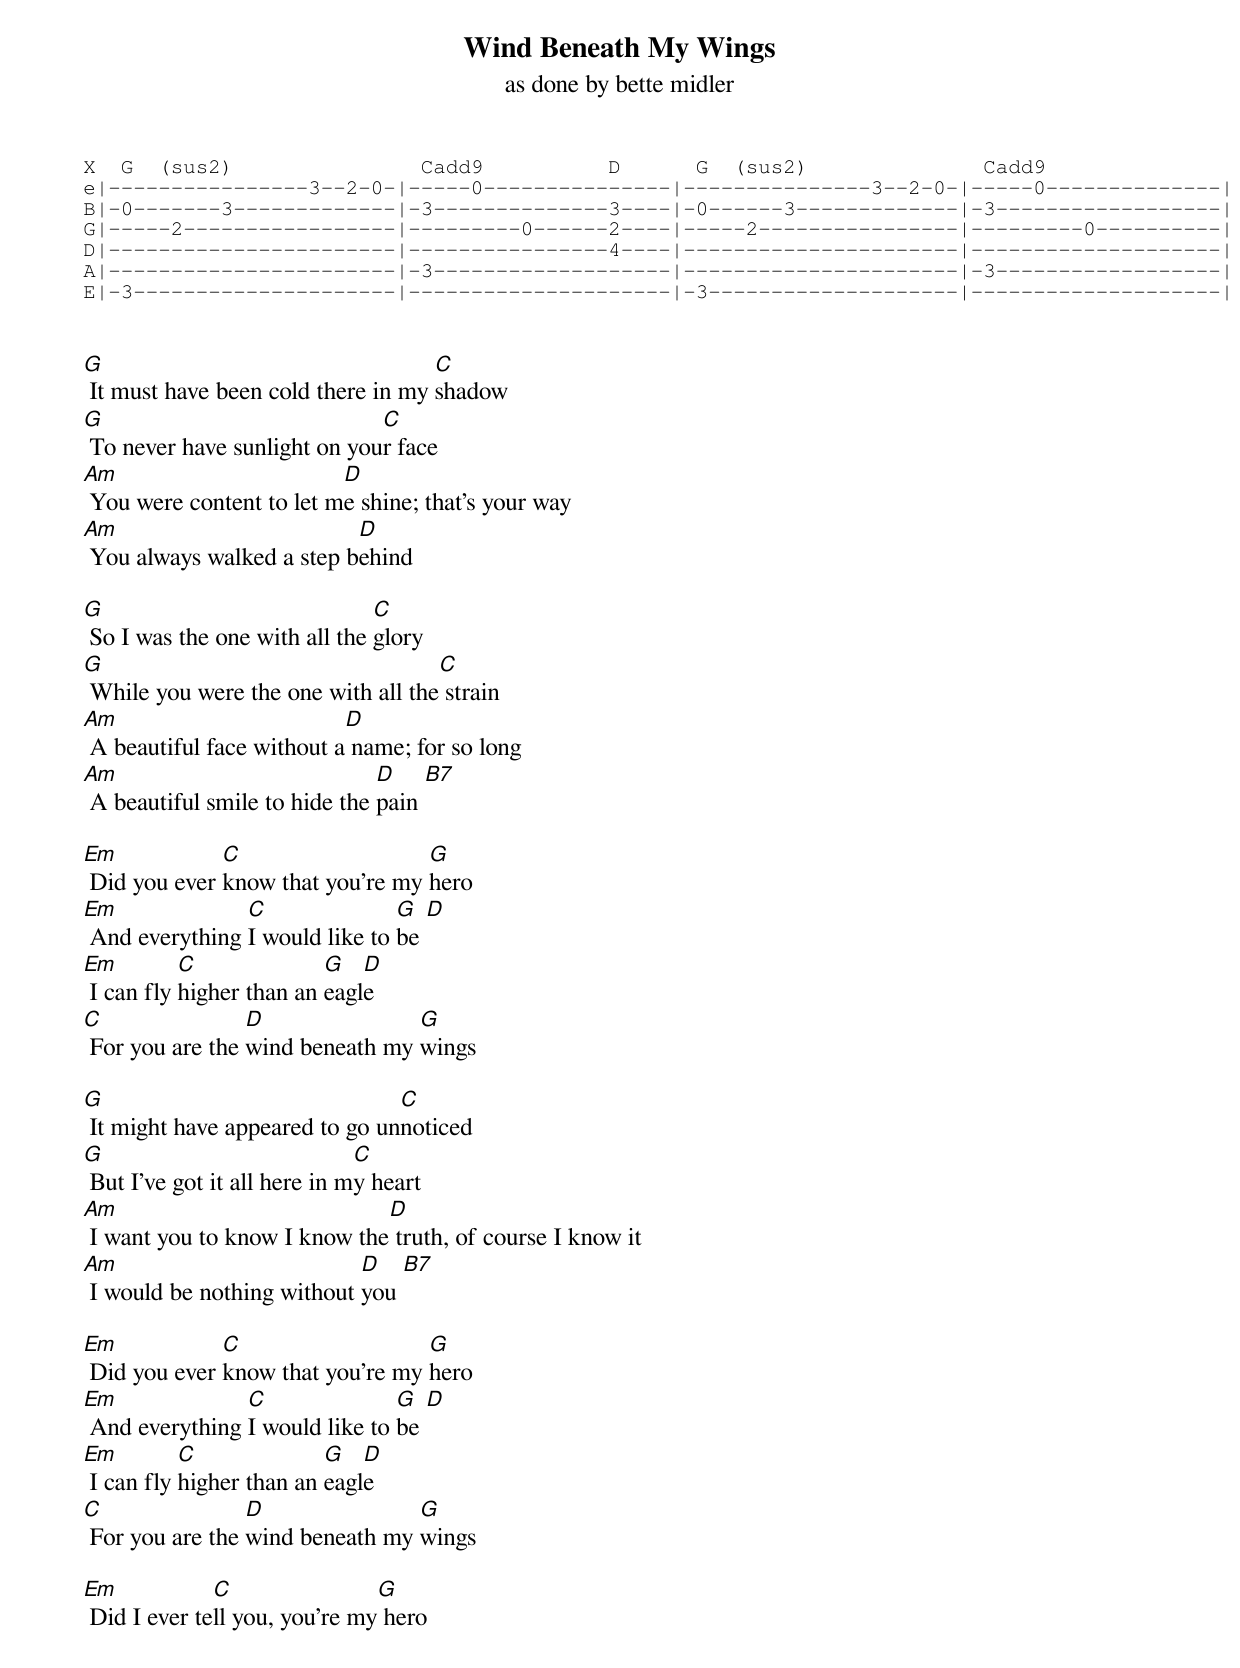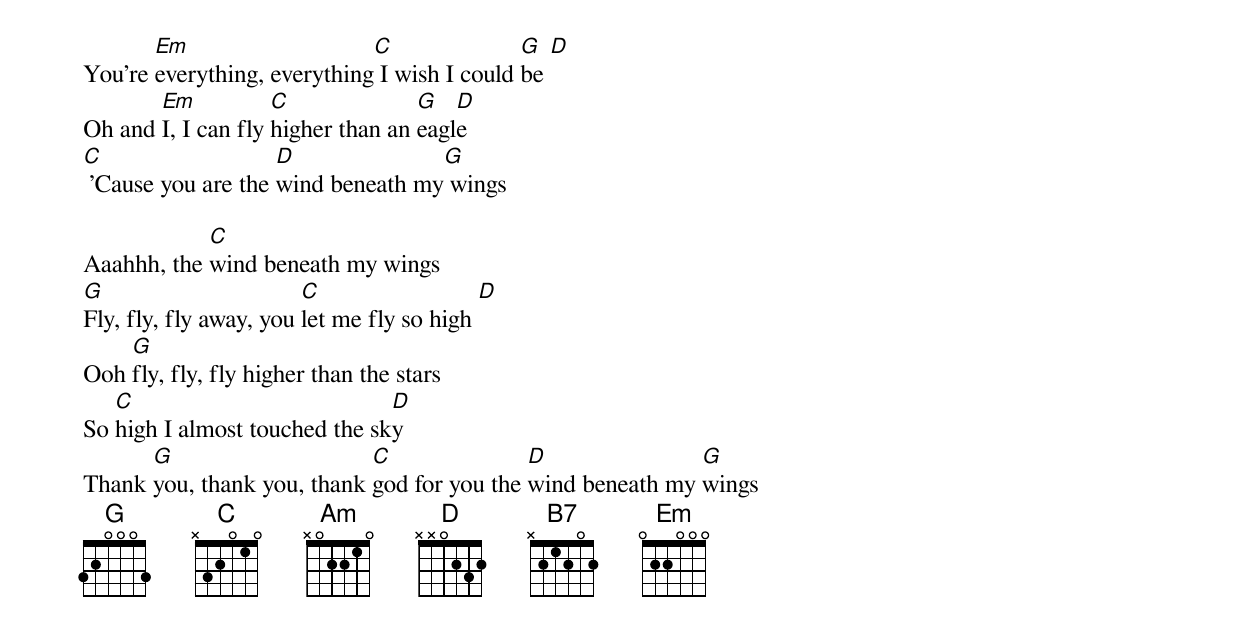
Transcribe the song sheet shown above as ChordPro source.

{title: Wind Beneath My Wings}
{subtitle: as done by bette midler}

{sot}
X  G  (sus2)               Cadd9          D      G  (sus2)              Cadd9
e|----------------3--2-0-|-----0---------------|---------------3--2-0-|-----0--------------|
B|-0-------3-------------|-3--------------3----|-0------3-------------|-3------------------|
G|-----2-----------------|---------0------2----|-----2----------------|---------0----------|
D|-----------------------|----------------4----|----------------------|--------------------|
A|-----------------------|-3-------------------|----------------------|-3------------------|
E|-3---------------------|---------------------|-3--------------------|--------------------|
{eot}


[G] It must have been cold there in my [C]shadow
[G] To never have sunlight on you[C]r face
[Am] You were content to let m[D]e shine; that's your way
[Am] You always walked a step b[D]ehind

[G] So I was the one with all the [C]glory
[G] While you were the one with all the[C] strain
[Am] A beautiful face without a[D] name; for so long
[Am] A beautiful smile to hide the [D]pain [B7]

[Em] Did you ever [C]know that you're my [G]hero
[Em] And everything [C]I would like to [G]be [D]
[Em] I can fly [C]higher than an [G]eagl[D]e
[C] For you are the [D]wind beneath my [G]wings

[G] It might have appeared to go un[C]noticed
[G] But I've got it all here in m[C]y heart
[Am] I want you to know I know the[D] truth, of course I know it
[Am] I would be nothing without [D]you [B7]

[Em] Did you ever [C]know that you're my [G]hero
[Em] And everything [C]I would like to [G]be [D]
[Em] I can fly [C]higher than an [G]eagl[D]e
[C] For you are the [D]wind beneath my [G]wings

[Em] Did I ever te[C]ll you, you're my[G] hero
You're [Em]everything, everything[C] I wish I could [G]be [D]
Oh and [Em]I, I can fly [C]higher than an [G]eagl[D]e
[C] 'Cause you are the [D]wind beneath my[G] wings

Aaahhh, the [C]wind beneath my wings
[G]Fly, fly, fly away, you [C]let me fly so high [D]
Ooh [G]fly, fly, fly higher than the stars
So [C]high I almost touched the sk[D]y
Thank [G]you, thank you, thank [C]god for you the [D]wind beneath my [G]wings
